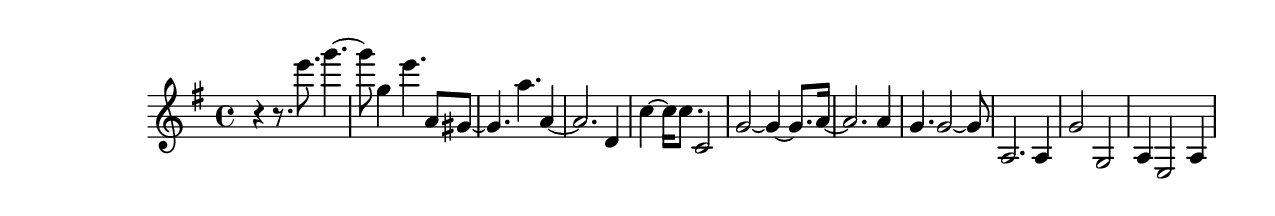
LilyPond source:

#(set-default-paper-size "letter")

<<

\new ChordNames {
    \set majorSevenSymbol = \markup { maj7 } 
    \set additionalPitchPrefix = #"add"
    \chordmode {
        s16*176
    }
}

\new Staff { 
    {
        \clef treble
        \key g \major
        \time 4/4
        
        r4~ r8. e'''8. g'''4.~ | g'''8 g''4 e'''4. a'8 gis'8~ | gis'4. a''4. a'4~ | a'2. d'4 | c''4~ c''16 c''8. c'2 | g'2~ g'4~ g'8. a'16~ | a'2. a'4 | g'4. g'2~ g'8 | a2. a4 | g'2 g2 | a4 e2 a4
    }
}

>>

\version "2.18.2"